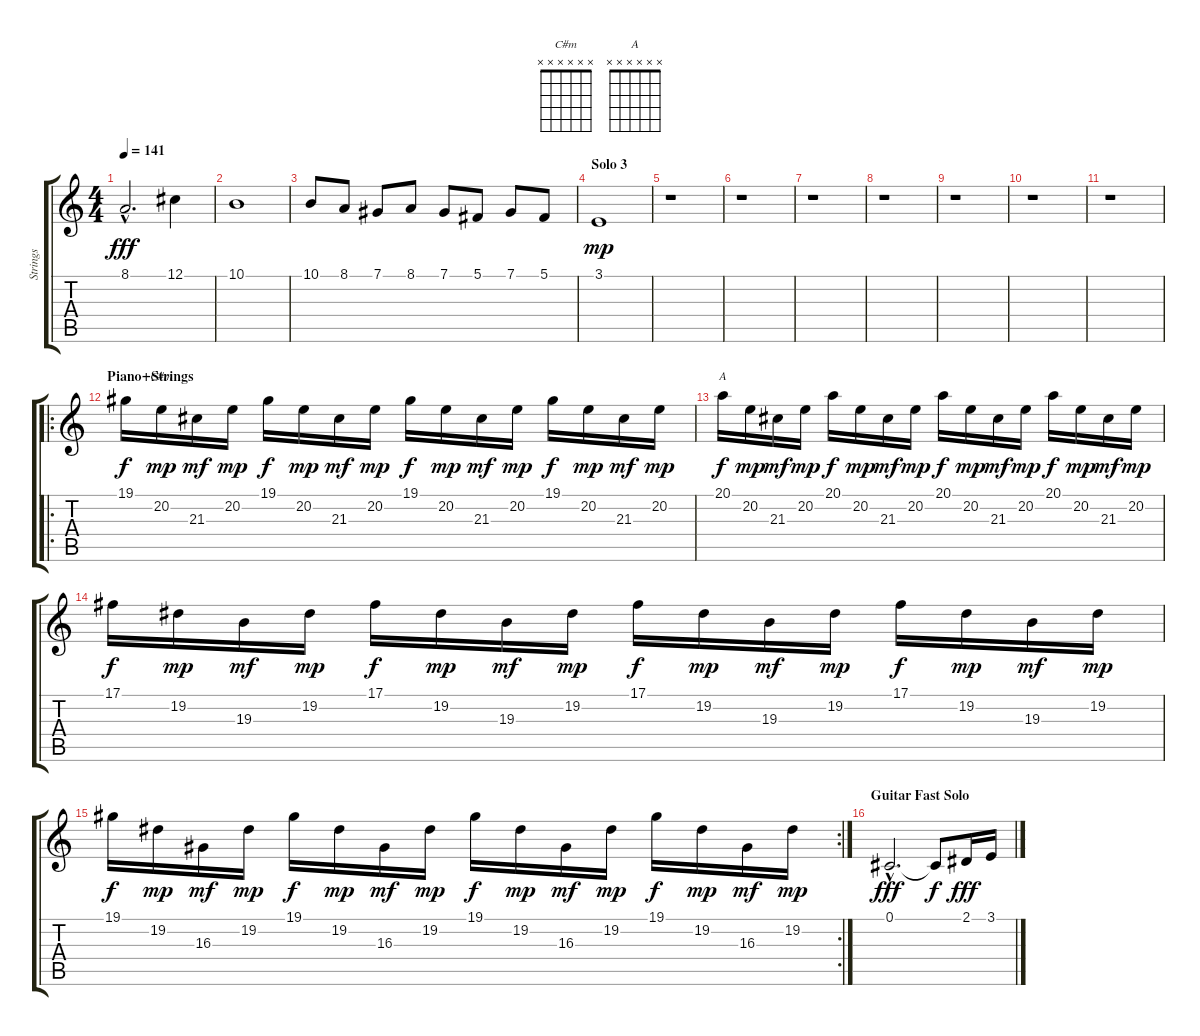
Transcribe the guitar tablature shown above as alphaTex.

\track ("Strings" "Strings") {instrument stringensemble1}
\staff {score tabs}
\tuning (Db4 Ab3 E3 B2 Gb2 Db2) {hide}
\chord ("C#m" x x x x x x)
\chord ("A" x x x x x x)
\ts (4 4)
\tempo 141
\clef g2
\ks c
8.1{hac}.2{d dy fff} 12.1.4 |
10.1.1 |
10.1.8 8.1.8 7.1.8 8.1.8 7.1.8 5.1.8 7.1.8 5.1.8 |
\section ("" "Solo 3")
3.1.1{dy mp volume 16} |
r.1 |
r.1 |
r.1 |
r.1 |
r.1 |
r.1 |
r.1 |
\ro
\section ("" "Piano+Strings")
19.1.16{dy f} 20.2.16{ch "C#m" dy mp} 21.3.16{dy mf} 20.2.16{dy mp} 19.1.16{dy f} 20.2.16{dy mp} 21.3.16{dy mf} 20.2.16{dy mp} 19.1.16{dy f} 20.2.16{dy mp} 21.3.16{dy mf} 20.2.16{dy mp} 19.1.16{dy f} 20.2.16{dy mp} 21.3.16{dy mf} 20.2.16{dy mp} |
20.1.16{ch "A" dy f} 20.2.16{dy mp} 21.3.16{dy mf} 20.2.16{dy mp} 20.1.16{dy f} 20.2.16{dy mp} 21.3.16{dy mf} 20.2.16{dy mp} 20.1.16{dy f} 20.2.16{dy mp} 21.3.16{dy mf} 20.2.16{dy mp} 20.1.16{dy f} 20.2.16{dy mp} 21.3.16{dy mf} 20.2.16{dy mp} |
17.1.16{dy f} 19.2.16{dy mp} 19.3.16{dy mf} 19.2.16{dy mp} 17.1.16{dy f} 19.2.16{dy mp} 19.3.16{dy mf} 19.2.16{dy mp} 17.1.16{dy f} 19.2.16{dy mp} 19.3.16{dy mf} 19.2.16{dy mp} 17.1.16{dy f} 19.2.16{dy mp} 19.3.16{dy mf} 19.2.16{dy mp} |
\rc 2
19.1.16{dy f} 19.2.16{dy mp} 16.3.16{dy mf} 19.2.16{dy mp} 19.1.16{dy f} 19.2.16{dy mp} 16.3.16{dy mf} 19.2.16{dy mp} 19.1.16{dy f} 19.2.16{dy mp} 16.3.16{dy mf} 19.2.16{dy mp} 19.1.16{dy f} 19.2.16{dy mp} 16.3.16{dy mf} 19.2.16{dy mp} |
\section ("" "Guitar Fast Solo")
0.1{hac}.2{d dy fff volume 16} 0.1{t}.8{dy f} 2.1.16{dy fff} 3.1.16
